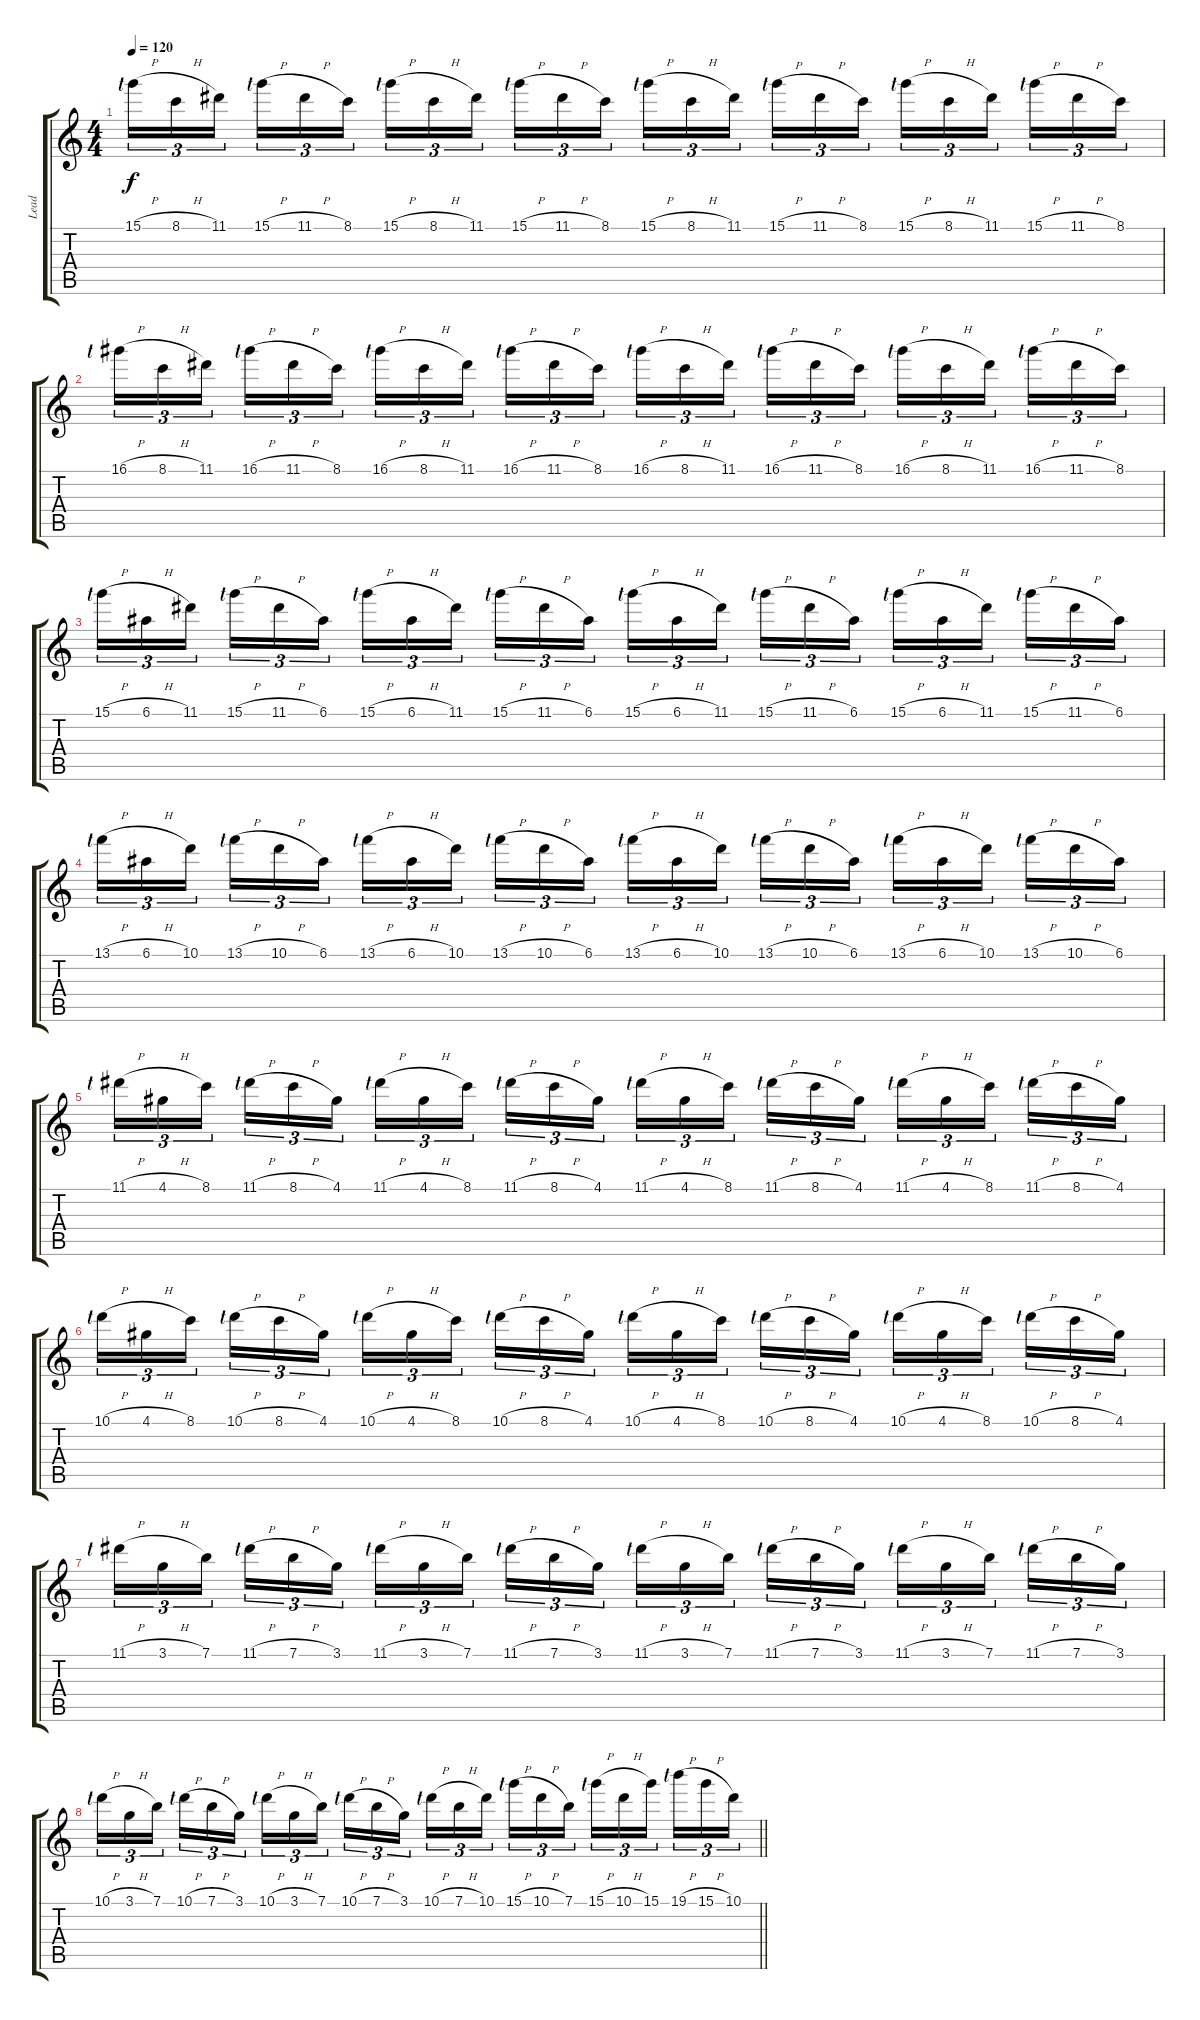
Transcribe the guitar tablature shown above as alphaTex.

\track ("Lead" "Lead") {instrument distortionguitar}
\staff {score tabs}
\tuning (E4 B3 G3 D3 A2 E2) {hide}
\ts (4 4)
\tempo 120
\clef g2
\ks c
15.1{h lf 1}.16{tu (3 2) dy f instrument distortionguitar} 8.1{h}.16{tu (3 2)} 11.1.16{tu (3 2)} 15.1{h lf 1}.16{tu (3 2)} 11.1{h}.16{tu (3 2)} 8.1.16{tu (3 2)} 15.1{h lf 1}.16{tu (3 2)} 8.1{h}.16{tu (3 2)} 11.1.16{tu (3 2)} 15.1{h lf 1}.16{tu (3 2)} 11.1{h}.16{tu (3 2)} 8.1.16{tu (3 2)} 15.1{h lf 1}.16{tu (3 2)} 8.1{h}.16{tu (3 2)} 11.1.16{tu (3 2)} 15.1{h lf 1}.16{tu (3 2)} 11.1{h}.16{tu (3 2)} 8.1.16{tu (3 2)} 15.1{h lf 1}.16{tu (3 2)} 8.1{h}.16{tu (3 2)} 11.1.16{tu (3 2)} 15.1{h lf 1}.16{tu (3 2)} 11.1{h}.16{tu (3 2)} 8.1.16{tu (3 2)} |
16.1{h lf 1}.16{tu (3 2)} 8.1{h}.16{tu (3 2)} 11.1.16{tu (3 2)} 16.1{h lf 1}.16{tu (3 2)} 11.1{h}.16{tu (3 2)} 8.1.16{tu (3 2)} 16.1{h lf 1}.16{tu (3 2)} 8.1{h}.16{tu (3 2)} 11.1.16{tu (3 2)} 16.1{h lf 1}.16{tu (3 2)} 11.1{h}.16{tu (3 2)} 8.1.16{tu (3 2)} 16.1{h lf 1}.16{tu (3 2)} 8.1{h}.16{tu (3 2)} 11.1.16{tu (3 2)} 16.1{h lf 1}.16{tu (3 2)} 11.1{h}.16{tu (3 2)} 8.1.16{tu (3 2)} 16.1{h lf 1}.16{tu (3 2)} 8.1{h}.16{tu (3 2)} 11.1.16{tu (3 2)} 16.1{h lf 1}.16{tu (3 2)} 11.1{h}.16{tu (3 2)} 8.1.16{tu (3 2)} |
15.1{h lf 1}.16{tu (3 2)} 6.1{h}.16{tu (3 2)} 11.1.16{tu (3 2)} 15.1{h lf 1}.16{tu (3 2)} 11.1{h}.16{tu (3 2)} 6.1.16{tu (3 2)} 15.1{h lf 1}.16{tu (3 2)} 6.1{h}.16{tu (3 2)} 11.1.16{tu (3 2)} 15.1{h lf 1}.16{tu (3 2)} 11.1{h}.16{tu (3 2)} 6.1.16{tu (3 2)} 15.1{h lf 1}.16{tu (3 2)} 6.1{h}.16{tu (3 2)} 11.1.16{tu (3 2)} 15.1{h lf 1}.16{tu (3 2)} 11.1{h}.16{tu (3 2)} 6.1.16{tu (3 2)} 15.1{h lf 1}.16{tu (3 2)} 6.1{h}.16{tu (3 2)} 11.1.16{tu (3 2)} 15.1{h lf 1}.16{tu (3 2)} 11.1{h}.16{tu (3 2)} 6.1.16{tu (3 2)} |
13.1{h lf 1}.16{tu (3 2)} 6.1{h}.16{tu (3 2)} 10.1.16{tu (3 2)} 13.1{h lf 1}.16{tu (3 2)} 10.1{h}.16{tu (3 2)} 6.1.16{tu (3 2)} 13.1{h lf 1}.16{tu (3 2)} 6.1{h}.16{tu (3 2)} 10.1.16{tu (3 2)} 13.1{h lf 1}.16{tu (3 2)} 10.1{h}.16{tu (3 2)} 6.1.16{tu (3 2)} 13.1{h lf 1}.16{tu (3 2)} 6.1{h}.16{tu (3 2)} 10.1.16{tu (3 2)} 13.1{h lf 1}.16{tu (3 2)} 10.1{h}.16{tu (3 2)} 6.1.16{tu (3 2)} 13.1{h lf 1}.16{tu (3 2)} 6.1{h}.16{tu (3 2)} 10.1.16{tu (3 2)} 13.1{h lf 1}.16{tu (3 2)} 10.1{h}.16{tu (3 2)} 6.1.16{tu (3 2)} |
11.1{h lf 1}.16{tu (3 2)} 4.1{h}.16{tu (3 2)} 8.1.16{tu (3 2)} 11.1{h lf 1}.16{tu (3 2)} 8.1{h}.16{tu (3 2)} 4.1.16{tu (3 2)} 11.1{h lf 1}.16{tu (3 2)} 4.1{h}.16{tu (3 2)} 8.1.16{tu (3 2)} 11.1{h lf 1}.16{tu (3 2)} 8.1{h}.16{tu (3 2)} 4.1.16{tu (3 2)} 11.1{h lf 1}.16{tu (3 2)} 4.1{h}.16{tu (3 2)} 8.1.16{tu (3 2)} 11.1{h lf 1}.16{tu (3 2)} 8.1{h}.16{tu (3 2)} 4.1.16{tu (3 2)} 11.1{h lf 1}.16{tu (3 2)} 4.1{h}.16{tu (3 2)} 8.1.16{tu (3 2)} 11.1{h lf 1}.16{tu (3 2)} 8.1{h}.16{tu (3 2)} 4.1.16{tu (3 2)} |
10.1{h lf 1}.16{tu (3 2)} 4.1{h}.16{tu (3 2)} 8.1.16{tu (3 2)} 10.1{h lf 1}.16{tu (3 2)} 8.1{h}.16{tu (3 2)} 4.1.16{tu (3 2)} 10.1{h lf 1}.16{tu (3 2)} 4.1{h}.16{tu (3 2)} 8.1.16{tu (3 2)} 10.1{h lf 1}.16{tu (3 2)} 8.1{h}.16{tu (3 2)} 4.1.16{tu (3 2)} 10.1{h lf 1}.16{tu (3 2)} 4.1{h}.16{tu (3 2)} 8.1.16{tu (3 2)} 10.1{h lf 1}.16{tu (3 2)} 8.1{h}.16{tu (3 2)} 4.1.16{tu (3 2)} 10.1{h lf 1}.16{tu (3 2)} 4.1{h}.16{tu (3 2)} 8.1.16{tu (3 2)} 10.1{h lf 1}.16{tu (3 2)} 8.1{h}.16{tu (3 2)} 4.1.16{tu (3 2)} |
11.1{h lf 1}.16{tu (3 2)} 3.1{h}.16{tu (3 2)} 7.1.16{tu (3 2)} 11.1{h lf 1}.16{tu (3 2)} 7.1{h}.16{tu (3 2)} 3.1.16{tu (3 2)} 11.1{h lf 1}.16{tu (3 2)} 3.1{h}.16{tu (3 2)} 7.1.16{tu (3 2)} 11.1{h lf 1}.16{tu (3 2)} 7.1{h}.16{tu (3 2)} 3.1.16{tu (3 2)} 11.1{h lf 1}.16{tu (3 2)} 3.1{h}.16{tu (3 2)} 7.1.16{tu (3 2)} 11.1{h lf 1}.16{tu (3 2)} 7.1{h}.16{tu (3 2)} 3.1.16{tu (3 2)} 11.1{h lf 1}.16{tu (3 2)} 3.1{h}.16{tu (3 2)} 7.1.16{tu (3 2)} 11.1{h lf 1}.16{tu (3 2)} 7.1{h}.16{tu (3 2)} 3.1.16{tu (3 2)} |
\barLineRight lightlight
10.1{h lf 1}.16{tu (3 2)} 3.1{h}.16{tu (3 2)} 7.1.16{tu (3 2)} 10.1{h lf 1}.16{tu (3 2)} 7.1{h}.16{tu (3 2)} 3.1.16{tu (3 2)} 10.1{h lf 1}.16{tu (3 2)} 3.1{h}.16{tu (3 2)} 7.1.16{tu (3 2)} 10.1{h lf 1}.16{tu (3 2)} 7.1{h}.16{tu (3 2)} 3.1.16{tu (3 2)} 10.1{h lf 1}.16{tu (3 2)} 7.1{h}.16{tu (3 2)} 10.1.16{tu (3 2)} 15.1{h lf 1}.16{tu (3 2)} 10.1{h}.16{tu (3 2)} 7.1.16{tu (3 2)} 15.1{h lf 1}.16{tu (3 2)} 10.1{h}.16{tu (3 2)} 15.1.16{tu (3 2)} 19.1{h lf 1}.16{tu (3 2)} 15.1{h}.16{tu (3 2)} 10.1.16{tu (3 2)}
